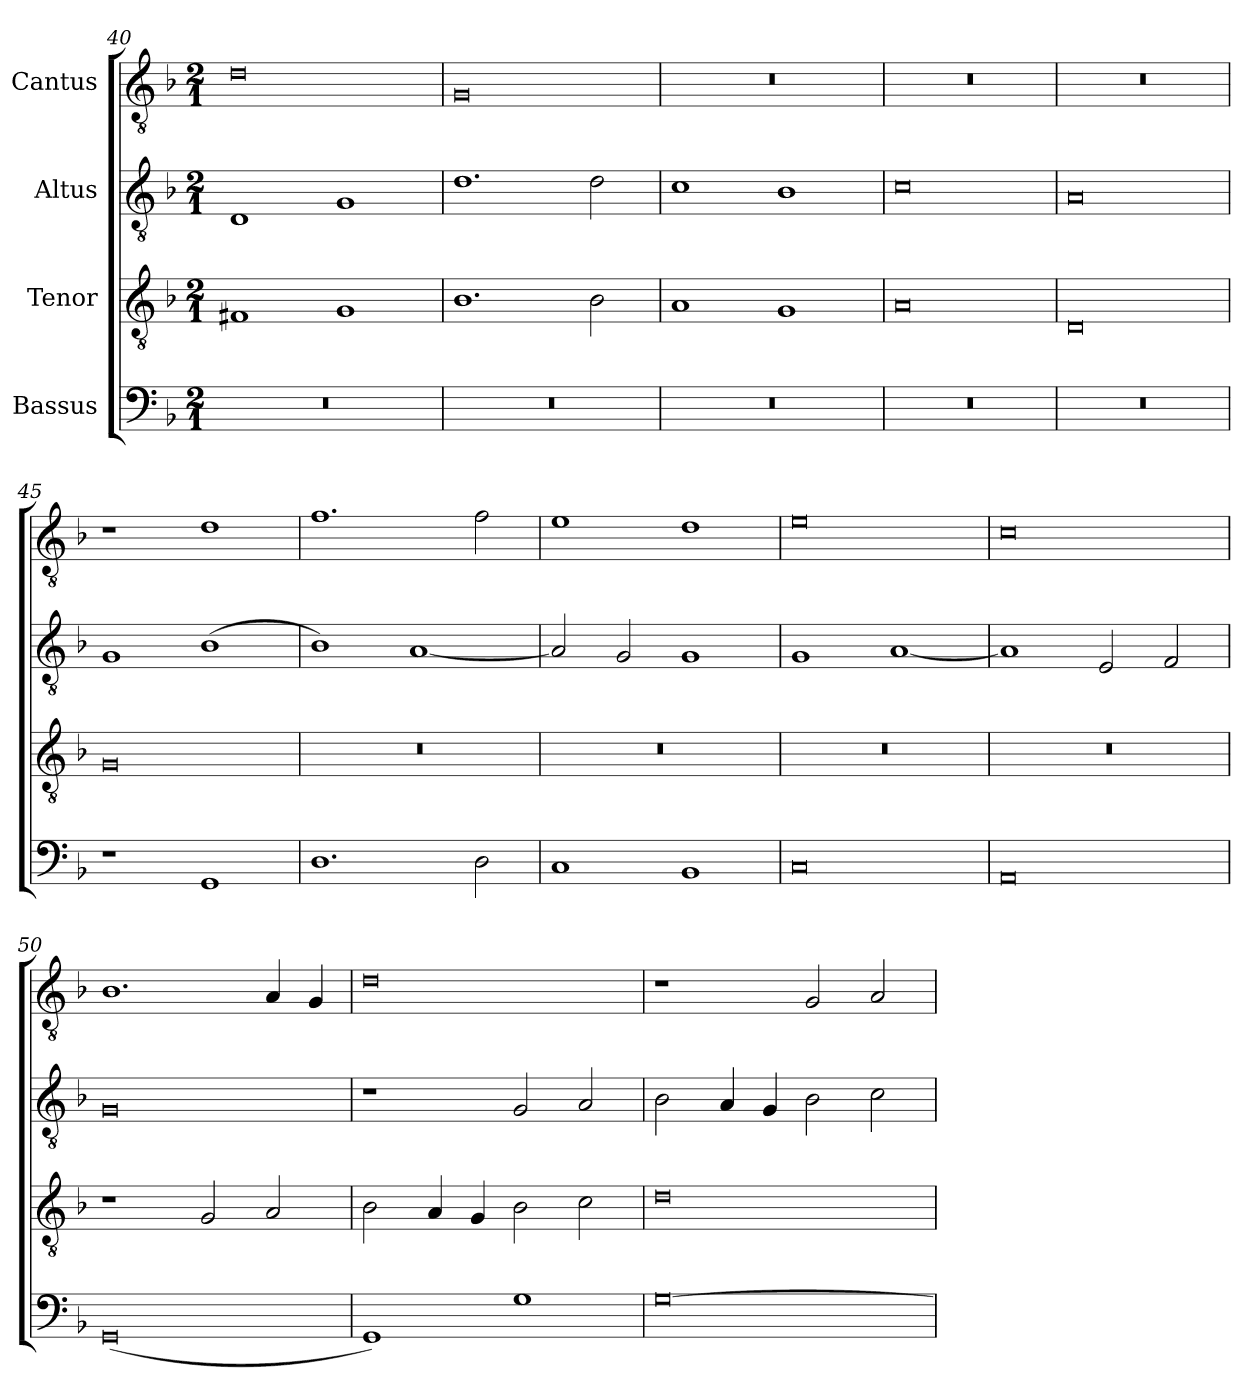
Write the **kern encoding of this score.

**kern	**kern	**kern	**kern
*part4	*part3	*part2	*part1
*staff4	*staff3	*staff2	*staff1
*I"Bassus	*I"Tenor	*I"Altus	*I"Cantus
*clefF4	*clefGv2	*clefGv2	*clefGv2
*	*ITrd7c12	*ITrd7c12	*ITrd7c12
*k[b-]	*k[b-]	*k[b-]	*k[b-]
*F:	*F:	*F:	*F:
*M2/1	*M2/1	*M2/1	*M2/1
=40	=40	=40	=40
!LO:N:vis=1	!	!	!
0r	1FF#Xi	1DDi	0Di
.	1GGi	1GGi	.
=41	=41	=41	=41
!LO:N:vis=1	!	!	!
0r	1.BB-i	1.Di	0GGi
.	2BB-i\	2Di\	.
!!LO:LB:g=z
=42	=42	=42	=42
!LO:N:vis=1	!	!	!LO:N:vis=1
0r	1AAi	1Ci	0r
.	1GGi	1BB-i	.
=43	=43	=43	=43
!LO:N:vis=1	!	!	!LO:N:vis=1
0r	0AAi	0Ci	0r
=44	=44	=44	=44
!LO:N:vis=1	!	!	!LO:N:vis=1
0r	0DDi	0AAi	0r
=45	=45	=45	=45
1r	0GGi	1GGi	1r
1GGi	.	(1BB-i	1Di
=46	=46	=46	=46
!	!LO:N:vis=1	!	!
1.Di	0r	1BB-i)	1.Fi
.	.	[<1AAi	.
2Di\	.	.	2Fi\
=47	=47	=47	=47
!	!LO:N:vis=1	!	!
1Ci	0r	2AAi/]	1Ei
.	.	2GGi/	.
1BB-i	.	1GGi	1Di
=48	=48	=48	=48
!	!LO:N:vis=1	!	!
0Ci	0r	1GGi	0Ei
.	.	[<1AAi	.
=49	=49	=49	=49
!	!LO:N:vis=1	!	!
0AAi	0r	1AAi]	0Ci
.	.	2EEi/	.
.	.	2FFi/	.
!!LO:LB:g=z
=50	=50	=50	=50
(0GGi	1r	0GGi	1.BB-i
.	2GGi/	.	.
.	2AAi/	.	4AAi/
.	.	.	4GGi/
=51	=51	=51	=51
1GGi)	2BB-i\	1r	0Di
.	4AAi/	.	.
.	4GGi/	.	.
1Gi	2BB-i\	2GGi/	.
.	2Ci\	2AAi/	.
=52	=52	=52	=52
[<0Gi	0Di	2BB-i\	1r
.	.	4AAi/	.
.	.	4GGi/	.
.	.	2BB-i\	2GGi/
.	.	2Ci\	2AAi/
=	=	=	=
*-	*-	*-	*-
